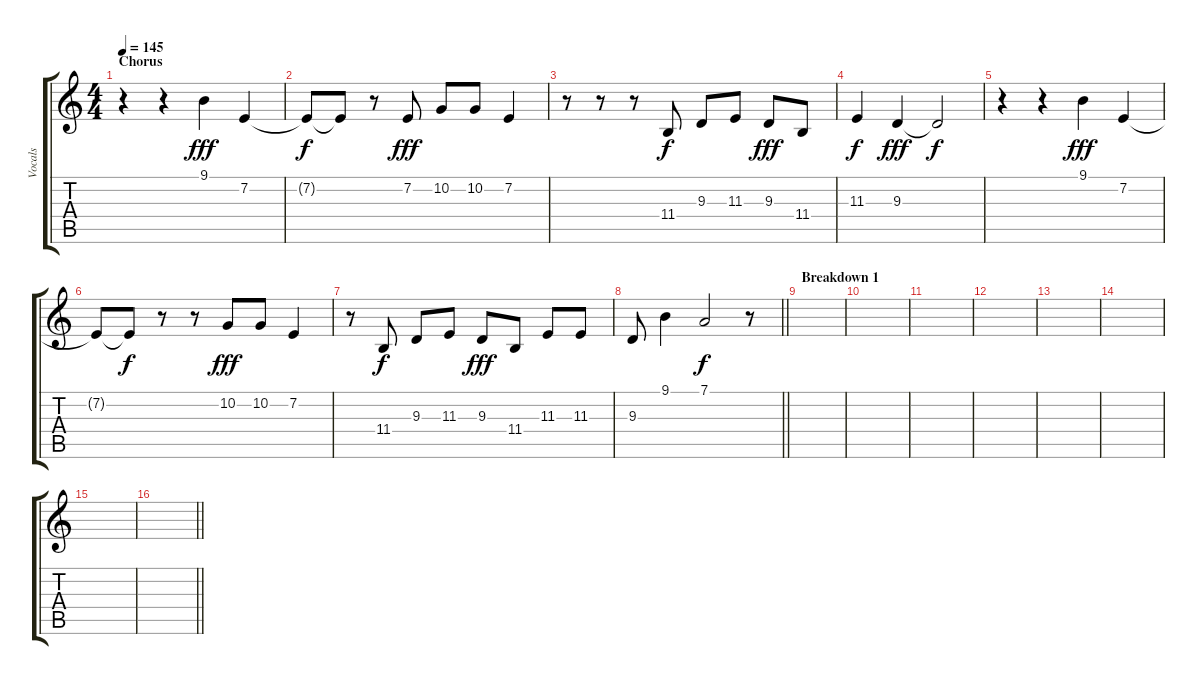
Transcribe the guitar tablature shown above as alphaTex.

\track ("Vocals" "Vocals") {instrument choiraahs}
\staff {score tabs}
\tuning (D4 A3 F3 C3 G2 C2) {hide}
\ts (4 4)
\section ("" "Chorus")
\tempo 145
\clef g2
\ks c
r.4{dy f} r.4 9.1.4{dy fff} 7.2.4 |
7.2{t}.8{dy f} 7.2{t}.8 r.8 7.2.8{dy fff} 10.2.8 10.2.8 7.2.4 |
r.8 r.8 r.8 11.4.8{dy f} 9.3.8 11.3.8 9.3.8{dy fff} 11.4.8 |
11.3.4{dy f} 9.3.4{dy fff} 9.3{t}.2{dy f} |
r.4 r.4 9.1.4{dy fff} 7.2.4 |
7.2{t}.8 7.2{t}.8{dy f} r.8 r.8 10.2.8{dy fff} 10.2.8 7.2.4 |
r.8 11.4.8{dy f} 9.3.8 11.3.8 9.3.8{dy fff} 11.4.8 11.3.8 11.3.8 |
\barLineRight lightlight
9.3.8 9.1.4 7.1.2{dy f} r.8 |
\section ("" "Breakdown 1")
|
|
|
|
|
|
|
\barLineRight lightlight
